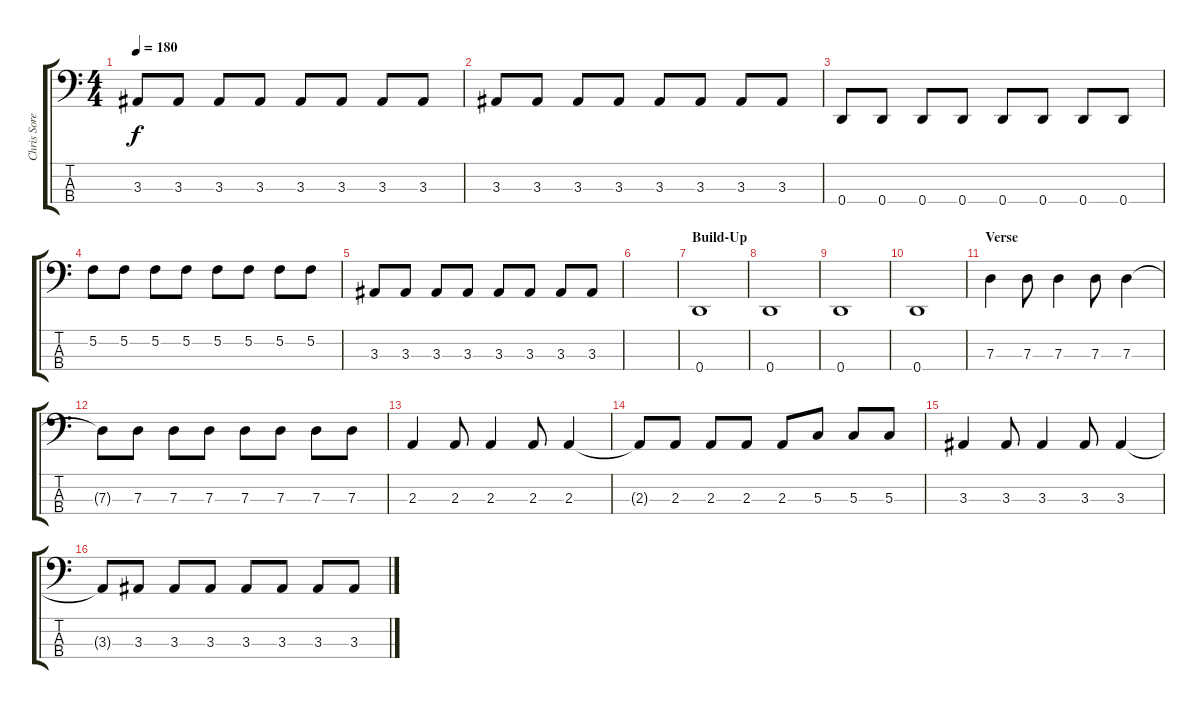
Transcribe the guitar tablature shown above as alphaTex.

\track ("Chris Sorenson" "Chris Sore") {instrument electricbasspick}
\staff {score tabs}
\tuning (F2 C2 G1 D1) {hide}
\ts (4 4)
\tempo 180
\clef f4
\ks c
3.3.8{dy f} 3.3.8 3.3.8 3.3.8 3.3.8 3.3.8 3.3.8 3.3.8 |
3.3.8 3.3.8 3.3.8 3.3.8 3.3.8 3.3.8 3.3.8 3.3.8 |
0.4.8 0.4.8 0.4.8 0.4.8 0.4.8 0.4.8 0.4.8 0.4.8 |
5.2.8 5.2.8 5.2.8 5.2.8 5.2.8 5.2.8 5.2.8 5.2.8 |
3.3.8 3.3.8 3.3.8 3.3.8 3.3.8 3.3.8 3.3.8 3.3.8 |
|
\section ("" "Build-Up")
0.4.1 |
0.4.1 |
0.4.1 |
0.4.1 |
\section ("" "Verse")
7.3.4 7.3.8 7.3.4 7.3.8 7.3.4 |
7.3{t}.8 7.3.8 7.3.8 7.3.8 7.3.8 7.3.8 7.3.8 7.3.8 |
2.3.4 2.3.8 2.3.4 2.3.8 2.3.4 |
2.3{t}.8 2.3.8 2.3.8 2.3.8 2.3.8 5.3.8 5.3.8 5.3.8 |
3.3.4 3.3.8 3.3.4 3.3.8 3.3.4 |
3.3{t}.8 3.3.8 3.3.8 3.3.8 3.3.8 3.3.8 3.3.8 3.3.8
